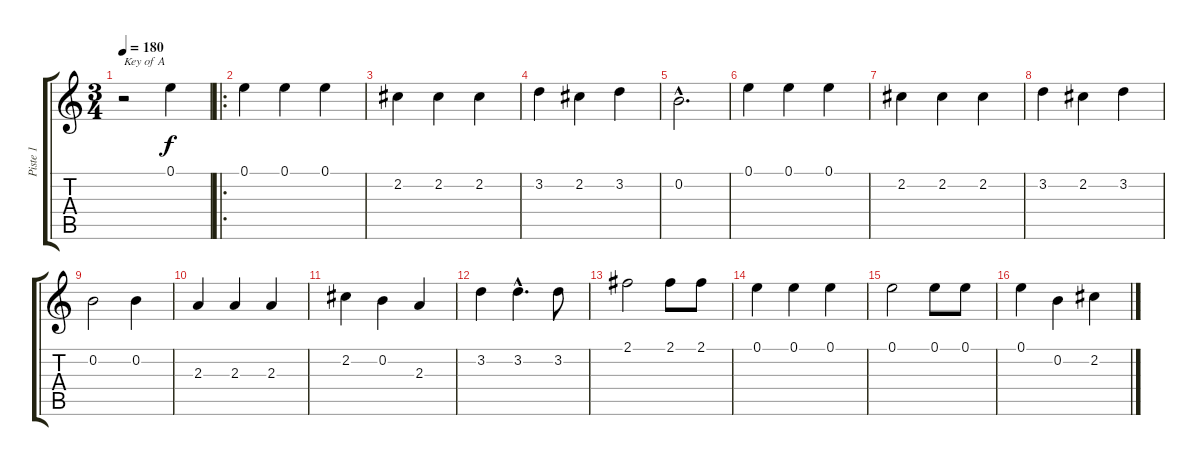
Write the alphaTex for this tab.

\track ("Piste 1" "Piste 1") {instrument acousticguitarnylon}
\staff {score tabs}
\tuning (E4 B3 G3 D3 A2 E2) {hide}
\ts (3 4)
\tempo 180
\clef g2
\ks c
r.2{txt "Key of A" dy f instrument acousticguitarnylon} 0.1.4 |
\ro
0.1.4 0.1.4 0.1.4 |
2.2.4 2.2.4 2.2.4 |
3.2.4 2.2.4 3.2.4 |
0.2{hac}.2{d} |
0.1.4 0.1.4 0.1.4 |
2.2.4 2.2.4 2.2.4 |
3.2.4 2.2.4 3.2.4 |
0.2.2 0.2.4 |
2.3.4 2.3.4 2.3.4 |
2.2.4 0.2.4 2.3.4 |
3.2.4 3.2{hac}.4{d} 3.2.8 |
2.1.2 2.1.8 2.1.8 |
0.1.4 0.1.4 0.1.4 |
0.1.2 0.1.8 0.1.8 |
0.1.4 0.2.4 2.2.4
